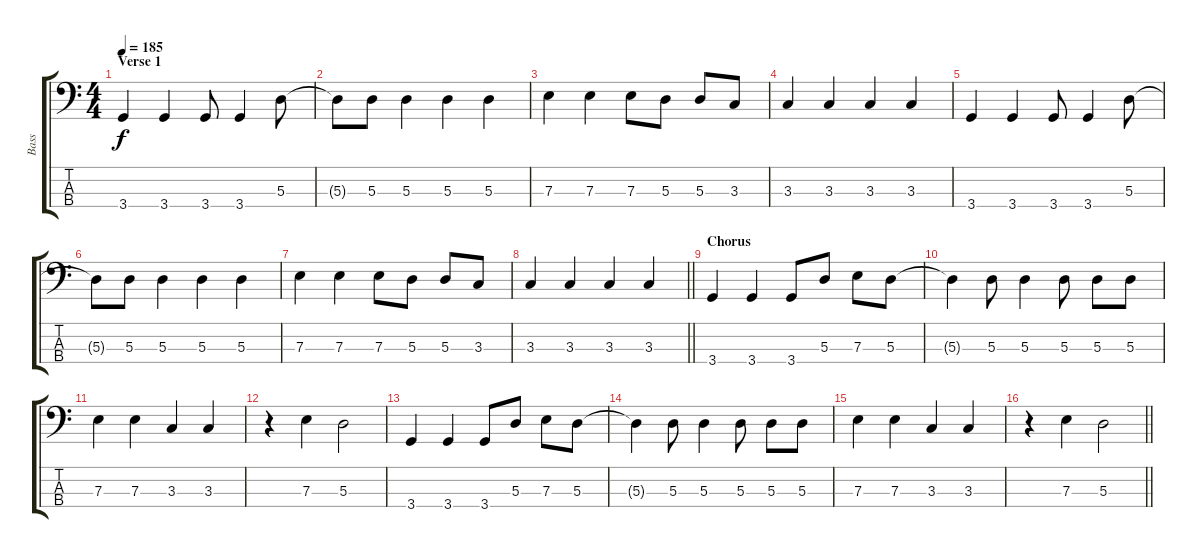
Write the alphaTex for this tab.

\track ("Bass" "Bass") {instrument electricbassfinger}
\staff {score tabs}
\tuning (G2 D2 A1 E1) {hide}
\ts (4 4)
\section ("" "Verse 1")
\tempo 185
\clef f4
\ks c
3.4.4{dy f} 3.4.4 3.4.8 3.4.4 5.3.8 |
5.3{t}.8 5.3.8 5.3.4 5.3.4 5.3.4 |
7.3.4 7.3.4 7.3.8 5.3.8 5.3.8 3.3.8 |
3.3.4 3.3.4 3.3.4 3.3.4 |
3.4.4 3.4.4 3.4.8 3.4.4 5.3.8 |
5.3{t}.8 5.3.8 5.3.4 5.3.4 5.3.4 |
7.3.4 7.3.4 7.3.8 5.3.8 5.3.8 3.3.8 |
\barLineRight lightlight
3.3.4 3.3.4 3.3.4 3.3.4 |
\section ("" "Chorus")
3.4.4 3.4.4 3.4.8 5.3.8 7.3.8 5.3.8 |
5.3{t}.4 5.3.8 5.3.4 5.3.8 5.3.8 5.3.8 |
7.3.4 7.3.4 3.3.4 3.3.4 |
r.4 7.3.4 5.3.2 |
3.4.4 3.4.4 3.4.8 5.3.8 7.3.8 5.3.8 |
5.3{t}.4 5.3.8 5.3.4 5.3.8 5.3.8 5.3.8 |
7.3.4 7.3.4 3.3.4 3.3.4 |
\barLineRight lightlight
r.4 7.3.4 5.3.2
